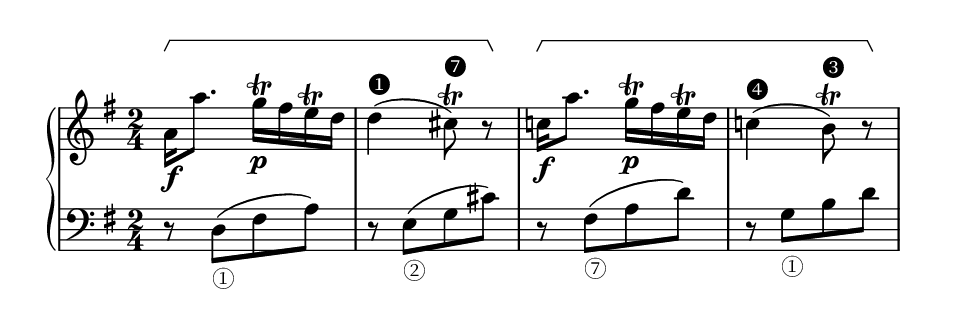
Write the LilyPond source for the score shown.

\version "2.24.0"
\include "../../stylesheets/annotation.ly"
\header {
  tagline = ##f
}
\paper {
  page-breaking = #ly:one-line-auto-height-breaking
}

\include "../../stylesheets/typography.ly"
\score {
  \new PianoStaff <<
    \new Staff \relative c' {
      \clef "treble" \time 2/4 \key g \major
      a'16 \startGroup \f a'8. g16 \trill \p fis e \trill d |
      d4 \mdo ( \lowerTrill cis8 \mti \trill ) r8 \stopGroup |
      c!16 \startGroup \f a'8. g16 \trill \p fis e \trill d |
      c!4 \mfa ( \lowerTrill b8 \mmi \trill ) r8 \stopGroup |
    }
    \new Staff \relative c {
      \clef "bass" \time 2/4 \key g \major
      r8 d \bdo [ ( fis a ) ] |
      r8 e \bre [ ( g cis ) ] |
      r8 fis, \bti [ ( a d ) ] |
      r8 g, \bdo [  b d ] |
    }
  >>
}
